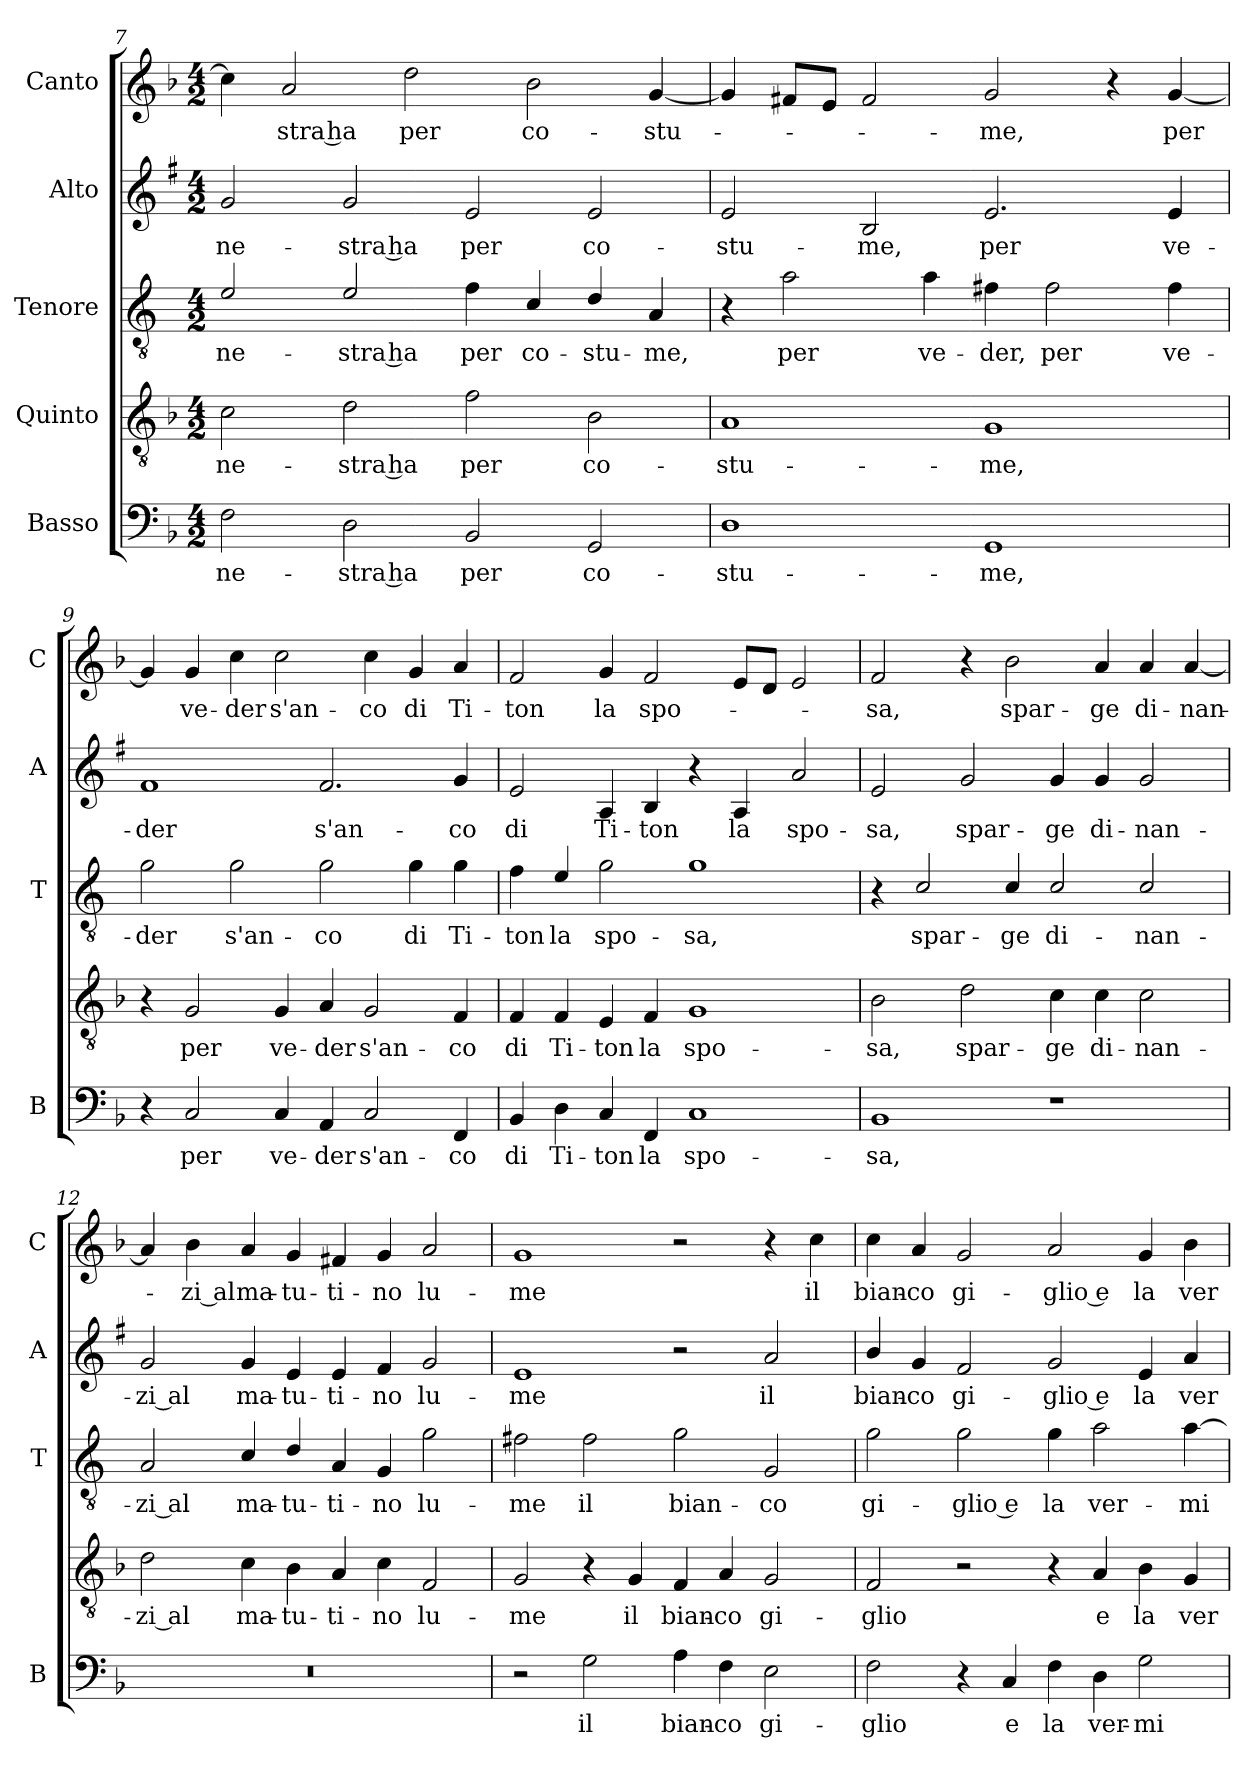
**kern	**text	**kern	**text	**kern	**text	**kern	**text	**kern	**text
*part5	*part5	*part4	*part4	*part3	*part3	*part2	*part2	*part1	*part1
*staff5	*staff5	*staff4	*staff4	*staff3	*staff3	*staff2	*staff2	*staff1	*staff1
*I"Basso	*	*I"Quinto	*	*I"Tenore	*	*I"Alto	*	*I"Canto	*
*I'B	*	*	*	*I'T	*	*I'A	*	*I'C	*
!!LO:LB:g=z
*clefF4	*	*clefGv2	*	*clefGv2	*	*clefG2	*	*clefG2	*
*	*	*	*	*ITrd4c7	*	*ITrd1c2	*	*	*
*k[b-]	*	*k[b-]	*	*k[b-]	*	*k[b-]	*	*k[b-]	*
*F:	*	*F:	*	*F:	*	*F:	*	*F:	*
*M4/2	*	*M4/2	*	*M4/2	*	*M4/2	*	*M4/2	*
=7	=7	=7	=7	=7	=7	=7	=7	=7	=7
!	!LO:LY:b	!	!LO:LY:b	!	!LO:LY:b	!	!LO:LY:b	!	!
2F\	-ne-	2c\	-ne-	2A/	-ne-	2f/	-ne-	4cc\]	.
!	!	!	!	!	!	!	!	!	!LO:LY:b
.	.	.	.	.	.	.	.	2a/	-stra ha
!	!LO:LY:b	!	!LO:LY:b	!	!LO:LY:b	!	!LO:LY:b	!	!
2D\	-stra ha	2d\	-stra ha	2A/	-stra ha	2f/	-stra ha	.	.
!	!	!	!	!	!	!	!	!	!LO:LY:b
.	.	.	.	.	.	.	.	2dd\	per
!	!LO:LY:b	!	!LO:LY:b	!	!LO:LY:b	!	!LO:LY:b	!	!
2BB-/	per	2f\	per	4B-\	per	2d/	per	.	.
!	!	!	!	!	!LO:LY:b	!	!	!	!LO:LY:b
.	.	.	.	4F/	co-	.	.	2b-\	co-
!	!LO:LY:b	!	!LO:LY:b	!	!LO:LY:b	!	!LO:LY:b	!	!
2GG/	co-	2B-\	co-	4G/	-stu-	2d/	co-	.	.
!	!	!	!	!	!LO:LY:b	!	!	!	!LO:LY:b
.	.	.	.	4D/	-me,	.	.	[4g/	-stu-
=8	=8	=8	=8	=8	=8	=8	=8	=8	=8
!	!LO:LY:b	!	!LO:LY:b	!	!	!	!LO:LY:b	!	!
1D	-stu-	1A	-stu-	4r	.	2d/	-stu-	4g/]	.
!	!	!	!	!	!LO:LY:b	!	!	!	!
.	.	.	.	2d\	per	.	.	8f#X/L	.
.	.	.	.	.	.	.	.	8e/J	.
!	!	!	!	!	!	!	!LO:LY:b	!	!
.	.	.	.	.	.	2A/	-me,	2f#/	.
!	!	!	!	!	!LO:LY:b	!	!	!	!
.	.	.	.	4d\	ve-	.	.	.	.
!	!LO:LY:b	!	!LO:LY:b	!	!LO:LY:b	!	!LO:LY:b	!	!LO:LY:b
1GG	-me,	1G	-me,	4Bn\	-der,	2.d/	per	2g/	-me,
!	!	!	!	!	!LO:LY:b	!	!	!	!
.	.	.	.	2B\	per	.	.	.	.
.	.	.	.	.	.	.	.	4r	.
!	!	!	!	!	!LO:LY:b	!	!LO:LY:b	!	!LO:LY:b
.	.	.	.	4B\	ve-	4d/	ve-	[4g/	per
=9	=9	=9	=9	=9	=9	=9	=9	=9	=9
!	!	!	!	!	!LO:LY:b	!	!LO:LY:b	!	!
4r	.	4r	.	2c\	-der	1e	-der	4g/]	.
!	!LO:LY:b	!	!LO:LY:b	!	!	!	!	!	!LO:LY:b
2C/	per	2G/	per	.	.	.	.	4g/	ve-
!	!	!	!	!	!LO:LY:b	!	!	!	!LO:LY:b
.	.	.	.	2c\	s'an-	.	.	4cc\	-der
!	!LO:LY:b	!	!LO:LY:b	!	!	!	!	!	!LO:LY:b
4C/	ve-	4G/	ve-	.	.	.	.	2cc\	s'an-
!	!LO:LY:b	!	!LO:LY:b	!	!LO:LY:b	!	!LO:LY:b	!	!
4AA/	-der	4A/	-der	2c\	-co	2.e/	s'an-	.	.
!	!LO:LY:b	!	!LO:LY:b	!	!	!	!	!	!LO:LY:b
2C/	s'an-	2G/	s'an-	.	.	.	.	4cc\	-co
!	!	!	!	!	!LO:LY:b	!	!	!	!LO:LY:b
.	.	.	.	4c\	di	.	.	4g/	di
!	!LO:LY:b	!	!LO:LY:b	!	!LO:LY:b	!	!LO:LY:b	!	!LO:LY:b
4FF/	-co	4F/	-co	4c\	Ti-	4f/	-co	4a/	Ti-
=10	=10	=10	=10	=10	=10	=10	=10	=10	=10
!	!LO:LY:b	!	!LO:LY:b	!	!LO:LY:b	!	!LO:LY:b	!	!LO:LY:b
4BB-/	di	4F/	di	4B-\	-ton	2d/	di	2f/	-ton
!	!LO:LY:b	!	!LO:LY:b	!	!LO:LY:b	!	!	!	!
4D\	Ti-	4F/	Ti-	4A/	la	.	.	.	.
!	!LO:LY:b	!	!LO:LY:b	!	!LO:LY:b	!	!LO:LY:b	!	!LO:LY:b
4C/	-ton	4E/	-ton	2c\	spo-	4G/	Ti-	4g/	la
!	!LO:LY:b	!	!LO:LY:b	!	!	!	!LO:LY:b	!	!LO:LY:b
4FF/	la	4F/	la	.	.	4A/	-ton	2f/	spo-
!	!LO:LY:b	!	!LO:LY:b	!	!LO:LY:b	!	!	!	!
1C	spo-	1G	spo-	1c	-sa,	4r	.	.	.
!	!	!	!	!	!	!	!LO:LY:b	!	!
.	.	.	.	.	.	4G/	la	8e/L	.
.	.	.	.	.	.	.	.	8d/J	.
!	!	!	!	!	!	!	!LO:LY:b	!	!
.	.	.	.	.	.	2g/	spo-	2e/	.
!!LO:PB:g=z
=11	=11	=11	=11	=11	=11	=11	=11	=11	=11
!	!LO:LY:b	!	!LO:LY:b	!	!	!	!LO:LY:b	!	!LO:LY:b
1BB-	-sa,	2B-\	-sa,	4r	.	2d/	-sa,	2f/	-sa,
!	!	!	!	!	!LO:LY:b	!	!	!	!
.	.	.	.	2F/	spar-	.	.	.	.
!	!	!	!LO:LY:b	!	!	!	!LO:LY:b	!	!
.	.	2d\	spar-	.	.	2f/	spar-	4r	.
!	!	!	!	!	!LO:LY:b	!	!	!	!LO:LY:b
.	.	.	.	4F/	-ge	.	.	2b-\	spar-
!	!	!	!LO:LY:b	!	!LO:LY:b	!	!LO:LY:b	!	!
1r	.	4c\	-ge	2F/	di-	4f/	-ge	.	.
!	!	!	!LO:LY:b	!	!	!	!LO:LY:b	!	!LO:LY:b
.	.	4c\	di-	.	.	4f/	di-	4a/	-ge
!	!	!	!LO:LY:b	!	!LO:LY:b	!	!LO:LY:b	!	!LO:LY:b
.	.	2c\	-nan-	2F/	-nan-	2f/	-nan-	4a/	di-
!	!	!	!	!	!	!	!	!	!LO:LY:b
.	.	.	.	.	.	.	.	[4a/	-nan-
=12	=12	=12	=12	=12	=12	=12	=12	=12	=12
!	!	!	!LO:LY:b	!	!LO:LY:b	!	!LO:LY:b	!	!
0r	.	2d\	-zi al	2D/	-zi al	2f/	-zi al	4a/]	.
!	!	!	!	!	!	!	!	!	!LO:LY:b
.	.	.	.	.	.	.	.	4b-\	-zi al
!	!	!	!LO:LY:b	!	!LO:LY:b	!	!LO:LY:b	!	!LO:LY:b
.	.	4c\	ma-	4F/	ma-	4f/	ma-	4a/	ma-
!	!	!	!LO:LY:b	!	!LO:LY:b	!	!LO:LY:b	!	!LO:LY:b
.	.	4B-\	-tu-	4G/	-tu-	4d/	-tu-	4g/	-tu-
!	!	!	!LO:LY:b	!	!LO:LY:b	!	!LO:LY:b	!	!LO:LY:b
.	.	4A/	-ti-	4D/	-ti-	4d/	-ti-	4f#X/	-ti-
!	!	!	!LO:LY:b	!	!LO:LY:b	!	!LO:LY:b	!	!LO:LY:b
.	.	4c\	-no	4C/	-no	4e/	-no	4g/	-no
!	!	!	!LO:LY:b	!	!LO:LY:b	!	!LO:LY:b	!	!LO:LY:b
.	.	2F/	lu-	2c\	lu-	2f/	lu-	2a/	lu-
=13	=13	=13	=13	=13	=13	=13	=13	=13	=13
!	!	!	!LO:LY:b	!	!LO:LY:b	!	!LO:LY:b	!	!LO:LY:b
2r	.	2G/	-me	2Bn\	-me	1d	-me	1g	-me
!	!LO:LY:b	!	!	!	!LO:LY:b	!	!	!	!
2G\	il	4r	.	2B\	il	.	.	.	.
!	!	!	!LO:LY:b	!	!	!	!	!	!
.	.	4G/	il	.	.	.	.	.	.
!	!LO:LY:b	!	!LO:LY:b	!	!LO:LY:b	!	!	!	!
4A\	bian-	4F/	bian-	2c\	bian-	2r	.	2r	.
!	!LO:LY:b	!	!LO:LY:b	!	!	!	!	!	!
4F\	-co	4A/	-co	.	.	.	.	.	.
!	!LO:LY:b	!	!LO:LY:b	!	!LO:LY:b	!	!LO:LY:b	!	!
2E\	gi-	2G/	gi-	2C/	-co	2g/	il	4r	.
!	!	!	!	!	!	!	!	!	!LO:LY:b
.	.	.	.	.	.	.	.	4cc\	il
=14	=14	=14	=14	=14	=14	=14	=14	=14	=14
!	!LO:LY:b	!	!LO:LY:b	!	!LO:LY:b	!	!LO:LY:b	!	!LO:LY:b
2F\	-glio	2F/	-glio	2c\	gi-	4a/	bian-	4cc\	bian-
!	!	!	!	!	!	!	!LO:LY:b	!	!LO:LY:b
.	.	.	.	.	.	4f/	-co	4a/	-co
!	!	!	!	!	!LO:LY:b	!	!LO:LY:b	!	!LO:LY:b
4r	.	2r	.	2c\	-glio e	2e/	gi-	2g/	gi-
!	!LO:LY:b	!	!	!	!	!	!	!	!
4C/	e	.	.	.	.	.	.	.	.
!	!LO:LY:b	!	!	!	!LO:LY:b	!	!LO:LY:b	!	!LO:LY:b
4F\	la	4r	.	4c\	la	2f/	-glio e	2a/	-glio e
!	!LO:LY:b	!	!LO:LY:b	!	!LO:LY:b	!	!	!	!
4D\	ver-	4A/	e	2d\	ver-	.	.	.	.
!	!LO:LY:b	!	!LO:LY:b	!	!	!	!LO:LY:b	!	!LO:LY:b
2G\	-mi-	4B-\	la	.	.	4d/	la	4g/	la
!	!	!	!LO:LY:b	!	!LO:LY:b	!	!LO:LY:b	!	!LO:LY:b
.	.	4G/	ver-	[4d\	-mi-	4g/	ver-	4b-\	ver-
=	=	=	=	=	=	=	=	=	=
*-	*-	*-	*-	*-	*-	*-	*-	*-	*-
